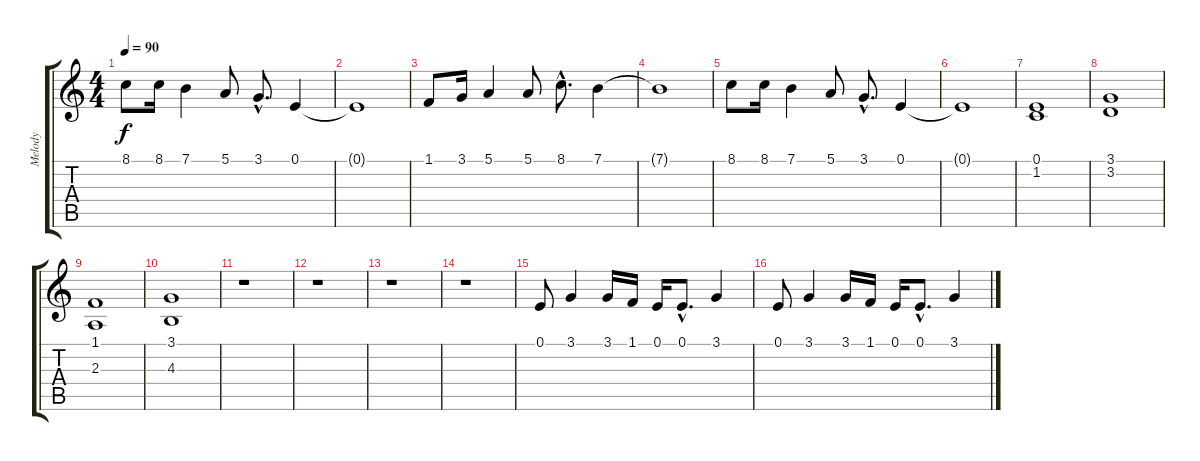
\track ("Melody" "Melody") {instrument piccolo}
\staff {score tabs}
\tuning (E4 B3 G3 D3 A2 E2) {hide}
\ts (4 4)
\tempo 90
\clef g2
\ks c
8.1.8{dy f} 8.1.16 7.1.4 5.1.8 3.1{hac}.8{d} 0.1.4 |
0.1{t}.1 |
1.1.8 3.1.16 5.1.4 5.1.8 8.1{hac}.8{d} 7.1.4 |
7.1{t}.1 |
8.1.8 8.1.16 7.1.4 5.1.8 3.1{hac}.8{d} 0.1.4 |
0.1{t}.1 |
(0.1 1.2).1 |
(3.1 3.2).1 |
(1.1 2.3).1 |
(3.1 4.3).1 |
r.1 |
r.1 |
r.1 |
r.1 |
0.1.8 3.1.4 3.1.16 1.1.16 0.1.16 0.1{hac}.8{d} 3.1.4 |
0.1.8 3.1.4 3.1.16 1.1.16 0.1.16 0.1{hac}.8{d} 3.1.4
